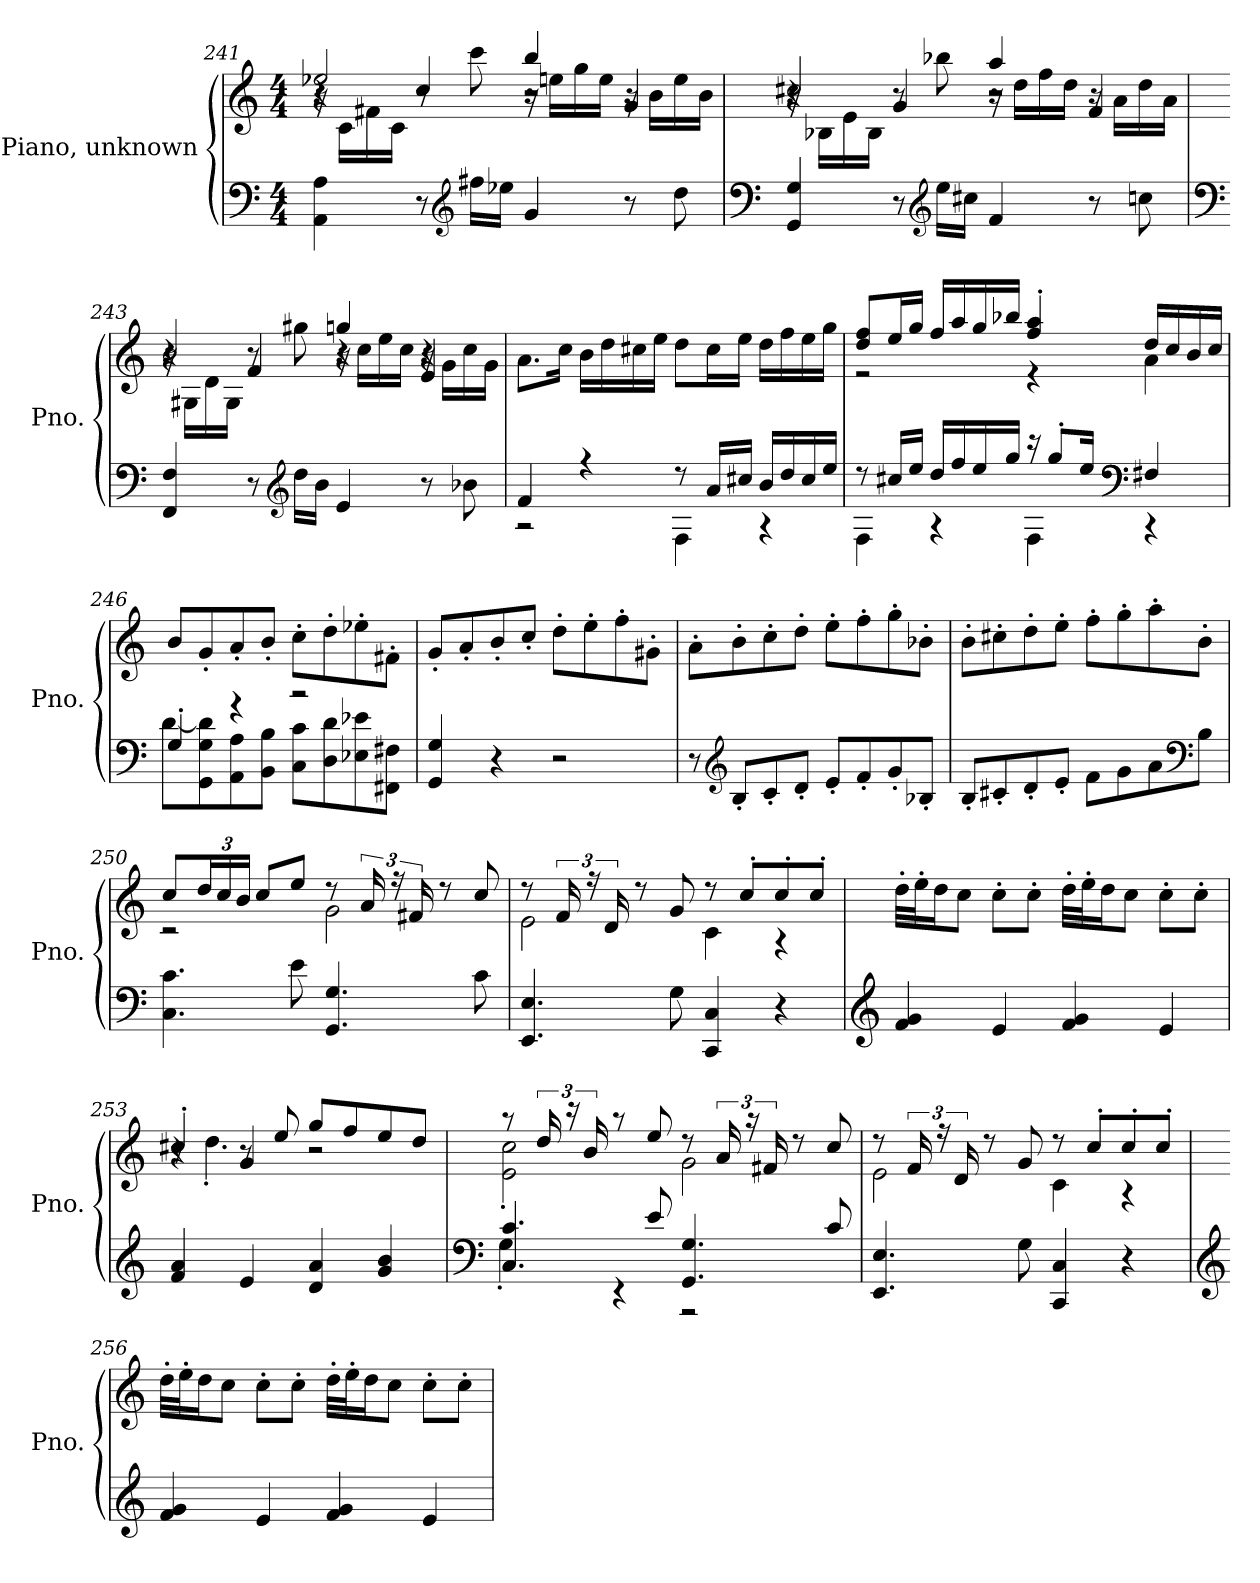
**kern	**kern
*part1	*part1
*staff2	*staff1
*I"Piano, unknown	*
*I'Pno.	*
!!LO:PB:g=z
*clefF4	*clefG2
*k[]	*k[]
*M4/4	*M4/4
=241	=241
*	*^
*	*	*^
4AA\ 4A\	2ee-X/	16r	4r
.	.	16c\LL	.
.	.	16f#X\	.
.	.	16c\JJ	.
8r	.	8r	4cc/
*clefG2	*	*	*
16ff#X\LL	.	8ccc\	.
16ee-X\JJ	.	.	.
4g/	4bb/	16r	2r
.	.	16een\LL	.
.	.	16gg\	.
.	.	16ee\JJ	.
8r	4g/	16r	.
.	.	16b\LL	.
8dd\	.	16ee\	.
.	.	16b\JJ	.
=242	=242	=242	=242
*clefF4	*	*	*
4GG/ 4G/	2cc#X/	16r	4r
.	.	16B-X\LL	.
.	.	16e\	.
.	.	16B-\JJ	.
8r	.	8r	4g/
*clefG2	*	*	*
16ee\LL	.	8bb-X\	.
16cc#X\JJ	.	.	.
4f/	4aa/	16r	2r
.	.	16dd\LL	.
.	.	16ff\	.
.	.	16dd\JJ	.
8r	4f/	16r	.
.	.	16a\LL	.
8ccn\	.	16dd\	.
.	.	16a\JJ	.
!!LO:LB:g=z	!!	!!
=243	=243	=243	=243
*clefF4	*	*	*
4FF/ 4F/	2b/	16r	4r
.	.	16G#X\LL	.
.	.	16d\	.
.	.	16G#\JJ	.
8r	.	8r	4f/
*clefG2	*	*	*
16dd\LL	.	8gg#X\	.
16b\JJ	.	.	.
4e/	4ggn/	16r	4r
.	.	16cc\LL	.
.	.	16ee\	.
.	.	16cc\JJ	.
8r	4r	16r	4e/
.	.	16g\LL	.
8b-X\	.	16cc\	.
.	.	16g\JJ	.
*	*v	*v	*v
=244	=244
*^	*
4f/	2r	8.a\L
.	.	16cc\Jk
4r	.	16b\LL
.	.	16dd\
.	.	16cc#X\
.	.	16ee\JJ
8r	4F\	8dd\L
16a/LL	.	16cc#\L
16cc#X/JJ	.	16ee\JJ
16b/LL	4r	16dd\LL
16dd/	.	16ff\
16cc#/	.	16ee\
16ee/JJ	.	16gg\JJ
!!LO:LB:g=z
=245	=245	=245
*	*	*^
8r	4F\	8dd/ 8ff/L	2r
16cc#X/LL	.	16ee/L	.
16ee/JJ	.	16gg/JJ	.
16dd/LL	4r	16ff/LL	.
16ff/	.	16aa/	.
16ee/	.	16gg/	.
16gg/JJ	.	16bb-X/JJ	.
16r	4F\	4ff/' 4aa/'	4r
8gg'/L	.	.	.
16ee/Jk	.	.	.
*clefF4	*	*	*
4F#X/	4r	16dd/LL	4a\
.	.	16cc/	.
.	.	16b/	.
.	.	16cc/JJ	.
*	*	*v	*v
=246	=246	=246
4G'/	[8d\L	8b/L
.	8GG\ 8G\ 8d\]	8g'/
4r	8AA\ 8A\	8a'/
.	8BB\ 8B\J	8b'/J
2r	8C\ 8c\L	8cc'\L
.	8D\ 8d\	8dd'\
.	8E-X\ 8e-X\	8ee-X'\
.	8FF#X\ 8F#X\J	8f#X'\J
*v	*v	*
=247	=247
4GG/ 4G/	8g'/L
.	8a'/
4r	8b'/
.	8cc'/J
2r	8dd'\L
.	8ee'\
.	8ff'\
.	8g#X'\J
!!LO:LB:g=z
=248	=248
8r	8a'\L
*clefG2	*
8B'/L	8b'\
8c'/	8cc'\
8d'/J	8dd'\J
8e'/L	8ee'\L
8f'/	8ff'\
8g'/	8gg'\
8B-X'/J	8b-X'\J
=249	=249
8B'/L	8b'\L
8c#X'/	8cc#X'\
8d'/	8dd'\
8e'/J	8ee'\J
8f\L	8ff'\L
8g\	8gg'\
8a\	8aa'\
*clefF4	*
8B\J	8b'\J
=250	=250
*	*^
4.C\ 4.c\	8cc/L	2r
*	*Xbrackettup	*
.	24dd/L	.
.	24cc/	.
.	24b/JJ	.
.	8cc/L	.
8e\	8ee/J	.
4.GG/ 4.G/	8r	2g\
*	*brackettup	*
.	24a/	.
.	24r	.
.	24f#X/	.
.	8r	.
8c\	8cc/	.
!!LO:LB:g=z	!!
=251	=251	=251
4.EE/ 4.E/	8r	2e\
.	24f/	.
.	24r	.
.	24d/	.
.	8r	.
8G\	8g/	.
4CC/ 4C/	8r	4c\
.	8cc'/L	.
4r	8cc'/	4r
.	8cc'/J	.
*	*v	*v
=252	=252
*clefG2	*
4f/ 4g/	32dd'\LLL
.	32ee'\J
.	16dd\J
.	8cc\J
4e/	8cc'\L
.	8cc'\J
4f/ 4g/	32dd'\LLL
.	32ee'\J
.	16dd\J
.	8cc\J
4e/	8cc'\L
.	8cc'\J
=253	=253
*	*^
*	*	*^
4f/ 4a/	4cc#X'/	8r	4r
.	.	4.dd'\	.
4e/	8r	.	4g/
.	8ee/	.	.
4d/ 4a/	8gg/L	2r	2r
.	8ff/	.	.
4g/ 4b/	8ee/	.	.
.	8dd/J	.	.
*	*v	*v	*v
!!LO:LB:g=z
=254	=254
*clefF4	*
*^	*^
4.C/ 4.c/	4G'\	8r	2e\' 2cc\'
.	.	24dd/	.
.	.	24r	.
.	.	24b/	.
.	4r	8r	.
8e/	.	8ee/	.
4.GG/ 4.G/	2r	8r	2g\
.	.	24a/	.
.	.	24r	.
.	.	24f#X/	.
.	.	8r	.
8c/	.	8cc/	.
*v	*v	*	*
=255	=255	=255
4.EE/ 4.E/	8r	2e\
.	24f/	.
.	24r	.
.	24d/	.
.	8r	.
8G\	8g/	.
4CC/ 4C/	8r	4c\
.	8cc'/L	.
4r	8cc'/	4r
.	8cc'/J	.
*	*v	*v
=256	=256
*clefG2	*
4f/ 4g/	32dd'\LLL
.	32ee'\J
.	16dd\J
.	8cc\J
4e/	8cc'\L
.	8cc'\J
4f/ 4g/	32dd'\LLL
.	32ee'\J
.	16dd\J
.	8cc\J
4e/	8cc'\L
.	8cc'\J
=	=
*-	*-
